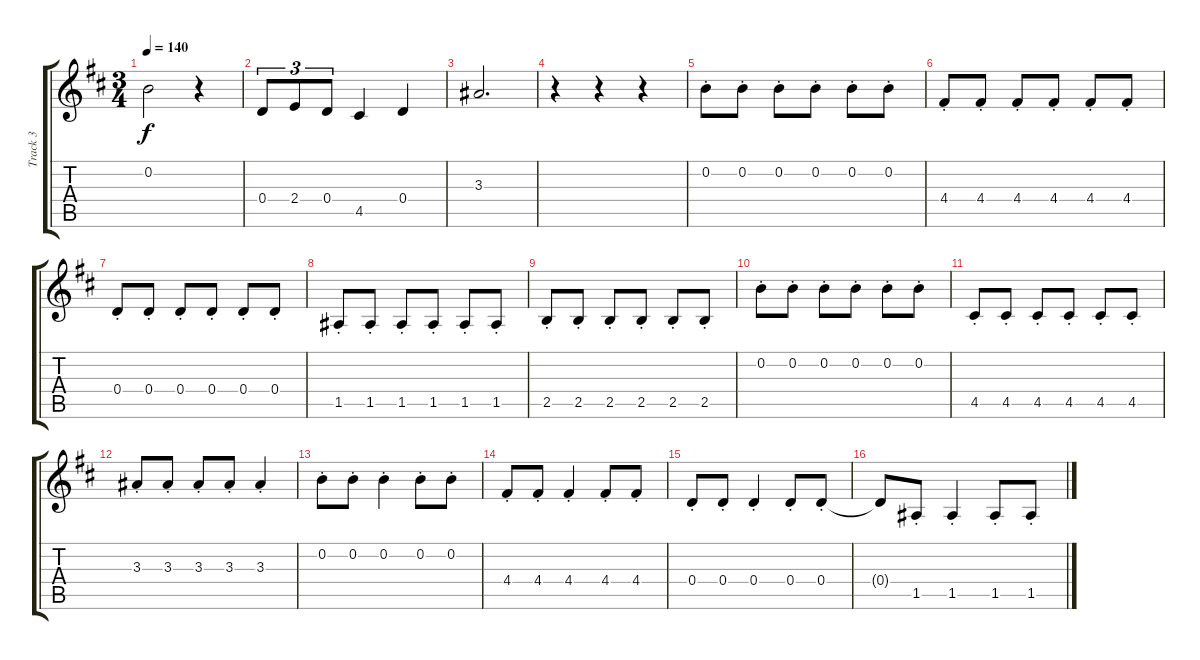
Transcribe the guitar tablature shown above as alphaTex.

\track ("Track 3" "Track 3") {instrument baritonesax}
\staff {score tabs}
\tuning (E5 B4 G4 D4 A3 E3) {hide}
\ts (3 4)
\tempo 140
\clef g2
\ks d
0.2.2{dy f} r.4 |
0.4.8{tu (3 2)} 2.4.8{tu (3 2)} 0.4.8{tu (3 2)} 4.5.4 0.4.4 |
3.3.2{d} |
r.4 r.4 r.4 |
0.2{st}.8 0.2{st}.8 0.2{st}.8 0.2{st}.8 0.2{st}.8 0.2{st}.8 |
4.4{st}.8 4.4{st}.8 4.4{st}.8 4.4{st}.8 4.4{st}.8 4.4{st}.8 |
0.4{st}.8 0.4{st}.8 0.4{st}.8 0.4{st}.8 0.4{st}.8 0.4{st}.8 |
1.5{st}.8 1.5{st}.8 1.5{st}.8 1.5{st}.8 1.5{st}.8 1.5{st}.8 |
2.5{st}.8 2.5{st}.8 2.5{st}.8 2.5{st}.8 2.5{st}.8 2.5{st}.8 |
0.2{st}.8 0.2{st}.8 0.2{st}.8 0.2{st}.8 0.2{st}.8 0.2{st}.8 |
4.5{st}.8 4.5{st}.8 4.5{st}.8 4.5{st}.8 4.5{st}.8 4.5{st}.8 |
3.3{st}.8 3.3{st}.8 3.3{st}.8 3.3{st}.8 3.3{st}.4 |
0.2{st}.8 0.2{st}.8 0.2{st}.4 0.2{st}.8 0.2{st}.8 |
4.4{st}.8 4.4{st}.8 4.4{st}.4 4.4{st}.8 4.4{st}.8 |
0.4{st}.8 0.4{st}.8 0.4{st}.4 0.4{st}.8 0.4{st}.8 |
0.4{t}.8 1.5{st}.8 1.5{st}.4 1.5{st}.8 1.5{st}.8
